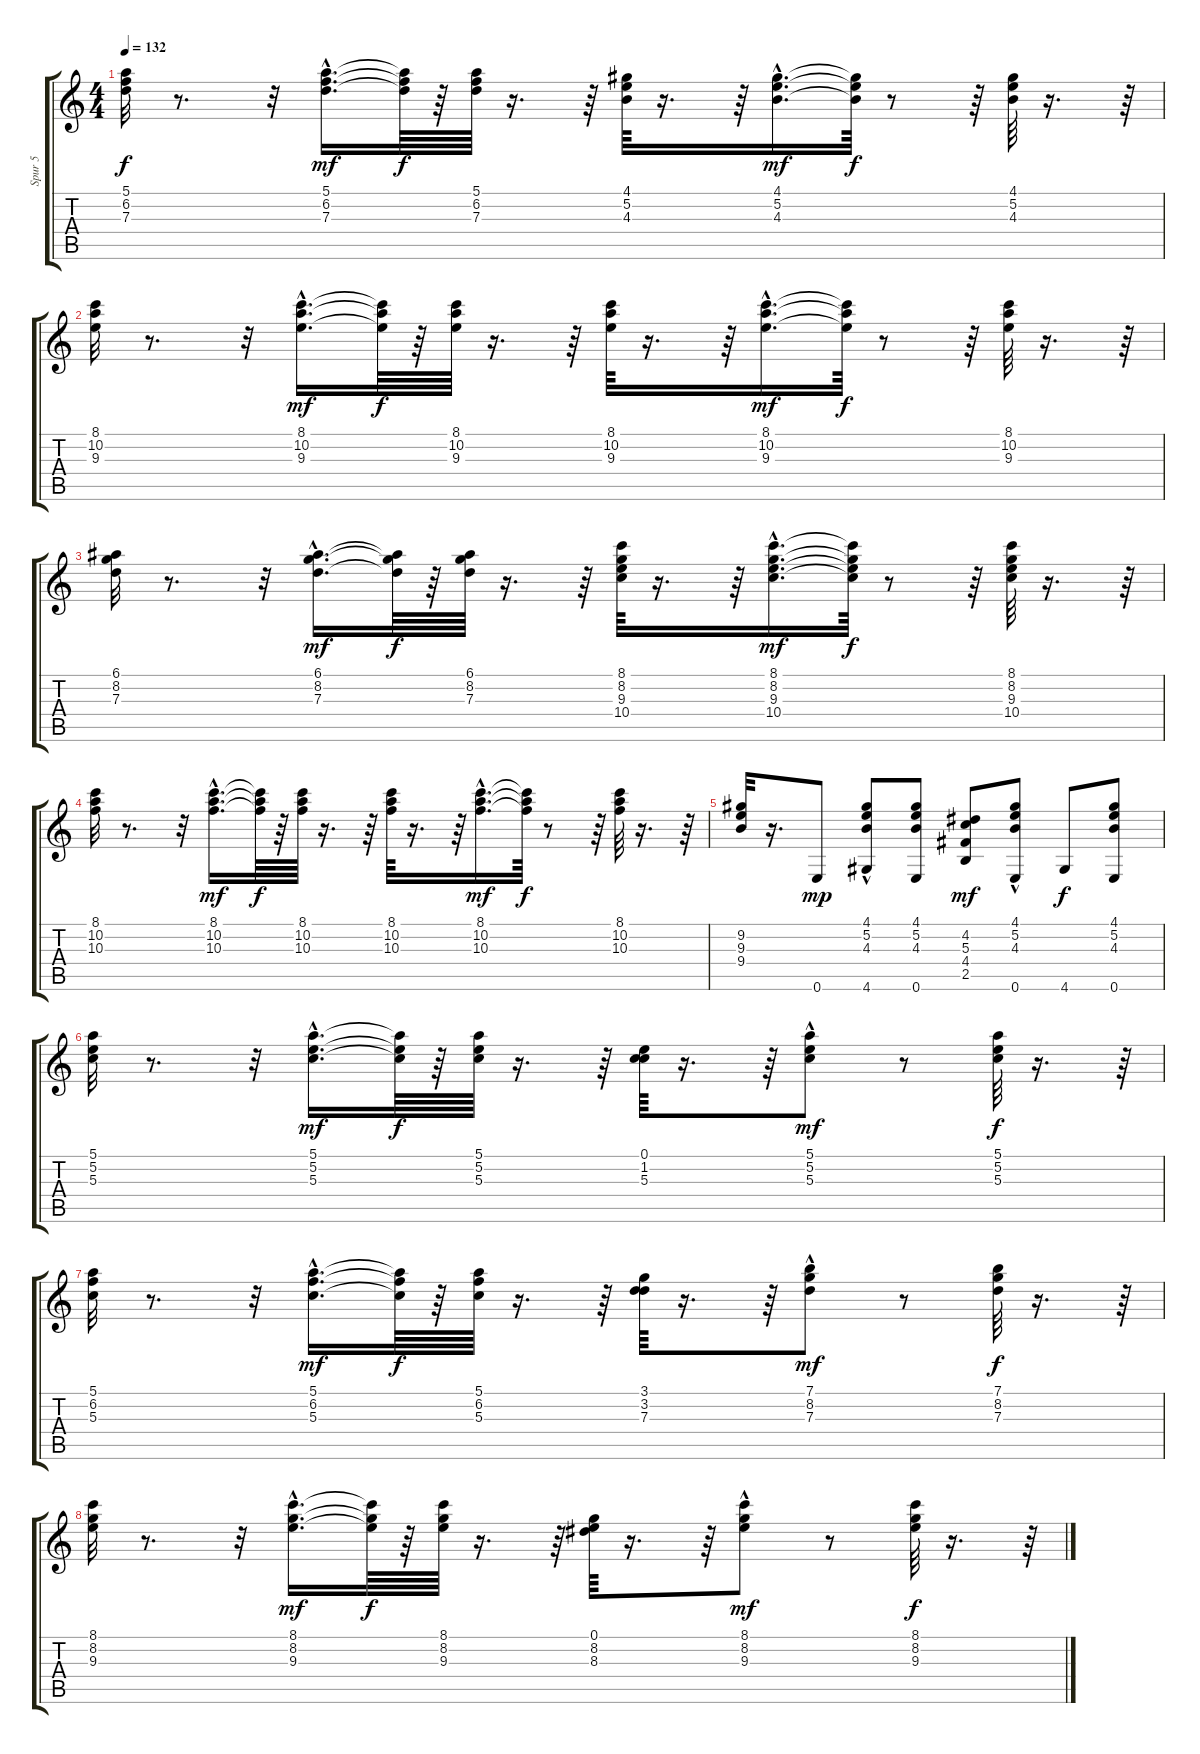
\track ("Spur 5" "Spur 5") {instrument overdrivenguitar}
\staff {score tabs}
\tuning (E4 B3 G3 D3 A2 E2) {hide}
\ts (4 4)
\tempo 132
\clef g2
\ks c
(5.1 6.2 7.3).32{dy f} r.8{d} r.32 (5.1{hac} 6.2{hac} 7.3{hac}).16{d dy mf} (5.1{t} 6.2{t} 7.3{t}).64{dy f} r.64 (5.1 6.2 7.3).64 r.16{d} r.64 (4.1 5.2 4.3).64 r.16{d} r.64 (4.1{hac} 5.2{hac} 4.3{hac}).16{d dy mf} (4.1{t} 5.2{t} 4.3{t}).64{dy f} r.8 r.64 (4.1 5.2 4.3).64 r.16{d} r.64 |
(8.1 10.2 9.3).32 r.8{d} r.32 (8.1{hac} 10.2{hac} 9.3{hac}).16{d dy mf} (8.1{t} 10.2{t} 9.3{t}).64{dy f} r.64 (8.1 10.2 9.3).64 r.16{d} r.64 (8.1 10.2 9.3).64 r.16{d} r.64 (8.1{hac} 10.2{hac} 9.3{hac}).16{d dy mf} (8.1{t} 10.2{t} 9.3{t}).64{dy f} r.8 r.64 (8.1 10.2 9.3).64 r.16{d} r.64 |
(6.1 8.2 7.3).32 r.8{d} r.32 (6.1{hac} 8.2{hac} 7.3{hac}).16{d dy mf} (6.1{t} 8.2{t} 7.3{t}).64{dy f} r.64 (6.1 8.2 7.3).64 r.16{d} r.64 (8.1 8.2 9.3 10.4).64 r.16{d} r.64 (8.1{hac} 8.2{hac} 9.3{hac} 10.4{hac}).16{d dy mf} (8.1{t} 8.2{t} 9.3{t} 10.4{t}).64{dy f} r.8 r.64 (8.1 8.2 9.3 10.4).64 r.16{d} r.64 |
(8.1 10.2 10.3).32 r.8{d} r.32 (8.1{hac} 10.2{hac} 10.3{hac}).16{d dy mf} (8.1{t} 10.2{t} 10.3{t}).64{dy f} r.64 (8.1 10.2 10.3).64 r.16{d} r.64 (8.1 10.2 10.3).64 r.16{d} r.64 (8.1{hac} 10.2{hac} 10.3{hac}).16{d dy mf} (8.1{t} 10.2{t} 10.3{t}).64{dy f} r.8 r.64 (8.1 10.2 10.3).64 r.16{d} r.64 |
(9.2 9.3 9.4).32 r.16{d} 0.6.8{dy mp} (4.1{hac} 5.2{hac} 4.3{hac} 4.6).8 (4.1 5.2 4.3 0.6).8 (4.2 5.3 4.4 2.5).8{dy mf} (4.1{hac} 5.2{hac} 4.3{hac} 0.6).8 4.6.8{dy f} (4.1 5.2 4.3 0.6).8 |
(5.1 5.2 5.3).32 r.8{d} r.32 (5.1{hac} 5.2{hac} 5.3{hac}).16{d dy mf} (5.1{t} 5.2{t} 5.3{t}).64{dy f} r.64 (5.1 5.2 5.3).64 r.16{d} r.64 (0.1 1.2 5.3).64 r.16{d} r.64 (5.1{hac} 5.2{hac} 5.3).8{dy mf} r.8 (5.1 5.2 5.3).64{dy f} r.16{d} r.64 |
(5.1 6.2 5.3).32 r.8{d} r.32 (5.1{hac} 6.2{hac} 5.3{hac}).16{d dy mf} (5.1{t} 6.2{t} 5.3{t}).64{dy f} r.64 (5.1 6.2 5.3).64 r.16{d} r.64 (3.1 3.2 7.3).64 r.16{d} r.64 (7.1{hac} 8.2{hac} 7.3).8{dy mf} r.8 (7.1 8.2 7.3).64{dy f} r.16{d} r.64 |
(8.1 8.2 9.3).32 r.8{d} r.32 (8.1{hac} 8.2{hac} 9.3{hac}).16{d dy mf} (8.1{t} 8.2{t} 9.3{t}).64{dy f} r.64 (8.1 8.2 9.3).64 r.16{d} r.64 (0.1 8.2 8.3).64 r.16{d} r.64 (8.1{hac} 8.2{hac} 9.3).8{dy mf} r.8 (8.1 8.2 9.3).64{dy f} r.16{d} r.64
